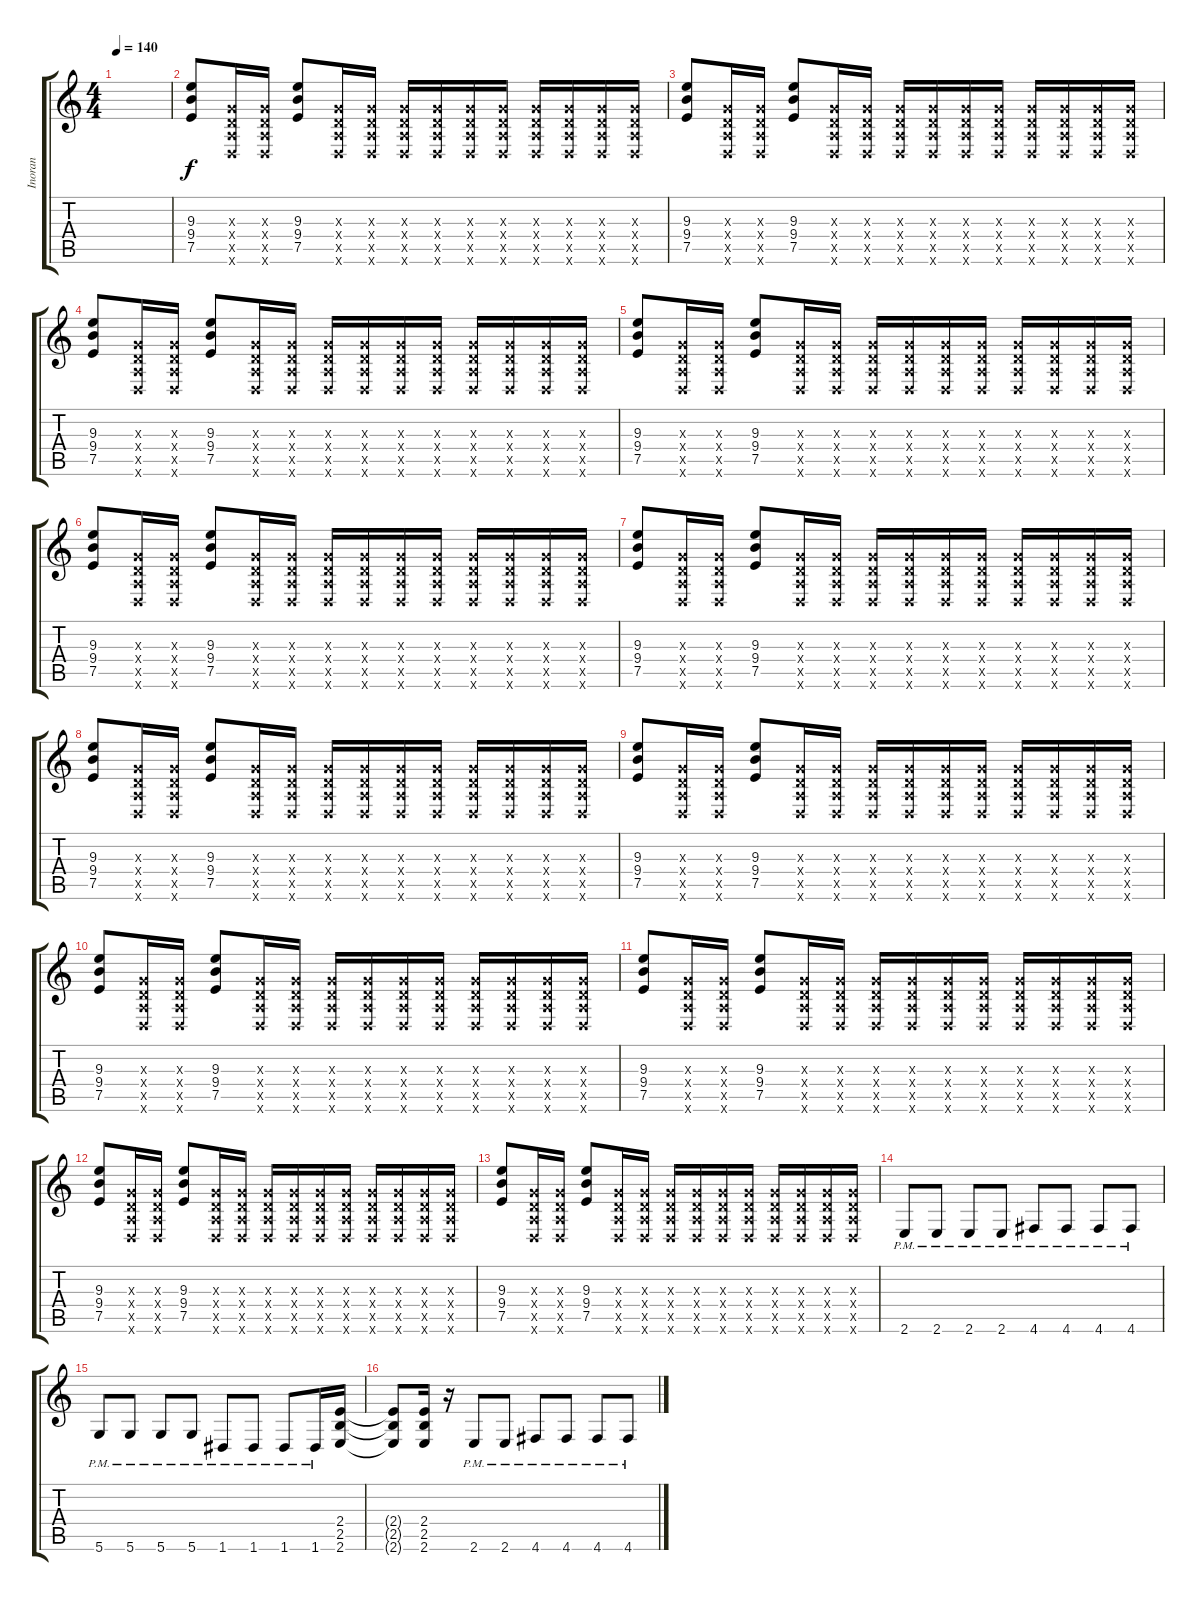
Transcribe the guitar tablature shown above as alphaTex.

\track ("Inoran" "Inoran") {instrument distortionguitar}
\staff {score tabs}
\tuning (E4 B3 G3 D3 A2 D2) {hide}
\ts (4 4)
\tempo 140
\clef g2
\ks c
|
(9.3 9.4 7.5).8 (0.3{x} 0.4{x} 0.5{x} 0.6{x}).16 (0.3{x} 0.4{x} 0.5{x} 0.6{x}).16 (9.3 9.4 7.5).8 (0.3{x} 0.4{x} 0.5{x} 0.6{x}).16 (0.3{x} 0.4{x} 0.5{x} 0.6{x}).16 (0.3{x} 0.4{x} 0.5{x} 0.6{x}).16 (0.3{x} 0.4{x} 0.5{x} 0.6{x}).16 (0.3{x} 0.4{x} 0.5{x} 0.6{x}).16 (0.3{x} 0.4{x} 0.5{x} 0.6{x}).16 (0.3{x} 0.4{x} 0.5{x} 0.6{x}).16 (0.3{x} 0.4{x} 0.5{x} 0.6{x}).16 (0.3{x} 0.4{x} 0.5{x} 0.6{x}).16 (0.3{x} 0.4{x} 0.5{x} 0.6{x}).16 |
(9.3 9.4 7.5).8 (0.3{x} 0.4{x} 0.5{x} 0.6{x}).16 (0.3{x} 0.4{x} 0.5{x} 0.6{x}).16 (9.3 9.4 7.5).8 (0.3{x} 0.4{x} 0.5{x} 0.6{x}).16 (0.3{x} 0.4{x} 0.5{x} 0.6{x}).16 (0.3{x} 0.4{x} 0.5{x} 0.6{x}).16 (0.3{x} 0.4{x} 0.5{x} 0.6{x}).16 (0.3{x} 0.4{x} 0.5{x} 0.6{x}).16 (0.3{x} 0.4{x} 0.5{x} 0.6{x}).16 (0.3{x} 0.4{x} 0.5{x} 0.6{x}).16 (0.3{x} 0.4{x} 0.5{x} 0.6{x}).16 (0.3{x} 0.4{x} 0.5{x} 0.6{x}).16 (0.3{x} 0.4{x} 0.5{x} 0.6{x}).16 |
(9.3 9.4 7.5).8 (0.3{x} 0.4{x} 0.5{x} 0.6{x}).16 (0.3{x} 0.4{x} 0.5{x} 0.6{x}).16 (9.3 9.4 7.5).8 (0.3{x} 0.4{x} 0.5{x} 0.6{x}).16 (0.3{x} 0.4{x} 0.5{x} 0.6{x}).16 (0.3{x} 0.4{x} 0.5{x} 0.6{x}).16 (0.3{x} 0.4{x} 0.5{x} 0.6{x}).16 (0.3{x} 0.4{x} 0.5{x} 0.6{x}).16 (0.3{x} 0.4{x} 0.5{x} 0.6{x}).16 (0.3{x} 0.4{x} 0.5{x} 0.6{x}).16 (0.3{x} 0.4{x} 0.5{x} 0.6{x}).16 (0.3{x} 0.4{x} 0.5{x} 0.6{x}).16 (0.3{x} 0.4{x} 0.5{x} 0.6{x}).16 |
(9.3 9.4 7.5).8 (0.3{x} 0.4{x} 0.5{x} 0.6{x}).16 (0.3{x} 0.4{x} 0.5{x} 0.6{x}).16 (9.3 9.4 7.5).8 (0.3{x} 0.4{x} 0.5{x} 0.6{x}).16 (0.3{x} 0.4{x} 0.5{x} 0.6{x}).16 (0.3{x} 0.4{x} 0.5{x} 0.6{x}).16 (0.3{x} 0.4{x} 0.5{x} 0.6{x}).16 (0.3{x} 0.4{x} 0.5{x} 0.6{x}).16 (0.3{x} 0.4{x} 0.5{x} 0.6{x}).16 (0.3{x} 0.4{x} 0.5{x} 0.6{x}).16 (0.3{x} 0.4{x} 0.5{x} 0.6{x}).16 (0.3{x} 0.4{x} 0.5{x} 0.6{x}).16 (0.3{x} 0.4{x} 0.5{x} 0.6{x}).16 |
(9.3 9.4 7.5).8 (0.3{x} 0.4{x} 0.5{x} 0.6{x}).16 (0.3{x} 0.4{x} 0.5{x} 0.6{x}).16 (9.3 9.4 7.5).8 (0.3{x} 0.4{x} 0.5{x} 0.6{x}).16 (0.3{x} 0.4{x} 0.5{x} 0.6{x}).16 (0.3{x} 0.4{x} 0.5{x} 0.6{x}).16 (0.3{x} 0.4{x} 0.5{x} 0.6{x}).16 (0.3{x} 0.4{x} 0.5{x} 0.6{x}).16 (0.3{x} 0.4{x} 0.5{x} 0.6{x}).16 (0.3{x} 0.4{x} 0.5{x} 0.6{x}).16 (0.3{x} 0.4{x} 0.5{x} 0.6{x}).16 (0.3{x} 0.4{x} 0.5{x} 0.6{x}).16 (0.3{x} 0.4{x} 0.5{x} 0.6{x}).16 |
(9.3 9.4 7.5).8 (0.3{x} 0.4{x} 0.5{x} 0.6{x}).16 (0.3{x} 0.4{x} 0.5{x} 0.6{x}).16 (9.3 9.4 7.5).8 (0.3{x} 0.4{x} 0.5{x} 0.6{x}).16 (0.3{x} 0.4{x} 0.5{x} 0.6{x}).16 (0.3{x} 0.4{x} 0.5{x} 0.6{x}).16 (0.3{x} 0.4{x} 0.5{x} 0.6{x}).16 (0.3{x} 0.4{x} 0.5{x} 0.6{x}).16 (0.3{x} 0.4{x} 0.5{x} 0.6{x}).16 (0.3{x} 0.4{x} 0.5{x} 0.6{x}).16 (0.3{x} 0.4{x} 0.5{x} 0.6{x}).16 (0.3{x} 0.4{x} 0.5{x} 0.6{x}).16 (0.3{x} 0.4{x} 0.5{x} 0.6{x}).16 |
(9.3 9.4 7.5).8 (0.3{x} 0.4{x} 0.5{x} 0.6{x}).16 (0.3{x} 0.4{x} 0.5{x} 0.6{x}).16 (9.3 9.4 7.5).8 (0.3{x} 0.4{x} 0.5{x} 0.6{x}).16 (0.3{x} 0.4{x} 0.5{x} 0.6{x}).16 (0.3{x} 0.4{x} 0.5{x} 0.6{x}).16 (0.3{x} 0.4{x} 0.5{x} 0.6{x}).16 (0.3{x} 0.4{x} 0.5{x} 0.6{x}).16 (0.3{x} 0.4{x} 0.5{x} 0.6{x}).16 (0.3{x} 0.4{x} 0.5{x} 0.6{x}).16 (0.3{x} 0.4{x} 0.5{x} 0.6{x}).16 (0.3{x} 0.4{x} 0.5{x} 0.6{x}).16 (0.3{x} 0.4{x} 0.5{x} 0.6{x}).16 |
(9.3 9.4 7.5).8 (0.3{x} 0.4{x} 0.5{x} 0.6{x}).16 (0.3{x} 0.4{x} 0.5{x} 0.6{x}).16 (9.3 9.4 7.5).8 (0.3{x} 0.4{x} 0.5{x} 0.6{x}).16 (0.3{x} 0.4{x} 0.5{x} 0.6{x}).16 (0.3{x} 0.4{x} 0.5{x} 0.6{x}).16 (0.3{x} 0.4{x} 0.5{x} 0.6{x}).16 (0.3{x} 0.4{x} 0.5{x} 0.6{x}).16 (0.3{x} 0.4{x} 0.5{x} 0.6{x}).16 (0.3{x} 0.4{x} 0.5{x} 0.6{x}).16 (0.3{x} 0.4{x} 0.5{x} 0.6{x}).16 (0.3{x} 0.4{x} 0.5{x} 0.6{x}).16 (0.3{x} 0.4{x} 0.5{x} 0.6{x}).16 |
(9.3 9.4 7.5).8 (0.3{x} 0.4{x} 0.5{x} 0.6{x}).16 (0.3{x} 0.4{x} 0.5{x} 0.6{x}).16 (9.3 9.4 7.5).8 (0.3{x} 0.4{x} 0.5{x} 0.6{x}).16 (0.3{x} 0.4{x} 0.5{x} 0.6{x}).16 (0.3{x} 0.4{x} 0.5{x} 0.6{x}).16 (0.3{x} 0.4{x} 0.5{x} 0.6{x}).16 (0.3{x} 0.4{x} 0.5{x} 0.6{x}).16 (0.3{x} 0.4{x} 0.5{x} 0.6{x}).16 (0.3{x} 0.4{x} 0.5{x} 0.6{x}).16 (0.3{x} 0.4{x} 0.5{x} 0.6{x}).16 (0.3{x} 0.4{x} 0.5{x} 0.6{x}).16 (0.3{x} 0.4{x} 0.5{x} 0.6{x}).16 |
(9.3 9.4 7.5).8 (0.3{x} 0.4{x} 0.5{x} 0.6{x}).16 (0.3{x} 0.4{x} 0.5{x} 0.6{x}).16 (9.3 9.4 7.5).8 (0.3{x} 0.4{x} 0.5{x} 0.6{x}).16 (0.3{x} 0.4{x} 0.5{x} 0.6{x}).16 (0.3{x} 0.4{x} 0.5{x} 0.6{x}).16 (0.3{x} 0.4{x} 0.5{x} 0.6{x}).16 (0.3{x} 0.4{x} 0.5{x} 0.6{x}).16 (0.3{x} 0.4{x} 0.5{x} 0.6{x}).16 (0.3{x} 0.4{x} 0.5{x} 0.6{x}).16 (0.3{x} 0.4{x} 0.5{x} 0.6{x}).16 (0.3{x} 0.4{x} 0.5{x} 0.6{x}).16 (0.3{x} 0.4{x} 0.5{x} 0.6{x}).16 |
(9.3 9.4 7.5).8 (0.3{x} 0.4{x} 0.5{x} 0.6{x}).16 (0.3{x} 0.4{x} 0.5{x} 0.6{x}).16 (9.3 9.4 7.5).8 (0.3{x} 0.4{x} 0.5{x} 0.6{x}).16 (0.3{x} 0.4{x} 0.5{x} 0.6{x}).16 (0.3{x} 0.4{x} 0.5{x} 0.6{x}).16 (0.3{x} 0.4{x} 0.5{x} 0.6{x}).16 (0.3{x} 0.4{x} 0.5{x} 0.6{x}).16 (0.3{x} 0.4{x} 0.5{x} 0.6{x}).16 (0.3{x} 0.4{x} 0.5{x} 0.6{x}).16 (0.3{x} 0.4{x} 0.5{x} 0.6{x}).16 (0.3{x} 0.4{x} 0.5{x} 0.6{x}).16 (0.3{x} 0.4{x} 0.5{x} 0.6{x}).16 |
(9.3 9.4 7.5).8 (0.3{x} 0.4{x} 0.5{x} 0.6{x}).16 (0.3{x} 0.4{x} 0.5{x} 0.6{x}).16 (9.3 9.4 7.5).8 (0.3{x} 0.4{x} 0.5{x} 0.6{x}).16 (0.3{x} 0.4{x} 0.5{x} 0.6{x}).16 (0.3{x} 0.4{x} 0.5{x} 0.6{x}).16 (0.3{x} 0.4{x} 0.5{x} 0.6{x}).16 (0.3{x} 0.4{x} 0.5{x} 0.6{x}).16 (0.3{x} 0.4{x} 0.5{x} 0.6{x}).16 (0.3{x} 0.4{x} 0.5{x} 0.6{x}).16 (0.3{x} 0.4{x} 0.5{x} 0.6{x}).16 (0.3{x} 0.4{x} 0.5{x} 0.6{x}).16 (0.3{x} 0.4{x} 0.5{x} 0.6{x}).16 |
2.6{pm}.8 2.6{pm}.8 2.6{pm}.8 2.6{pm}.8 4.6{pm}.8 4.6{pm}.8 4.6{pm}.8 4.6{pm}.8 |
5.6{pm}.8 5.6{pm}.8 5.6{pm}.8 5.6{pm}.8 1.6{pm}.8 1.6{pm}.8 1.6{pm}.8 1.6{pm}.16 (2.4 2.5 2.6).16 |
(2.4{t} 2.5{t} 2.6{t}).8 (2.4 2.5 2.6).16 r.16 2.6{pm}.8 2.6{pm}.8 4.6{pm}.8 4.6{pm}.8 4.6{pm}.8 4.6{pm}.8
